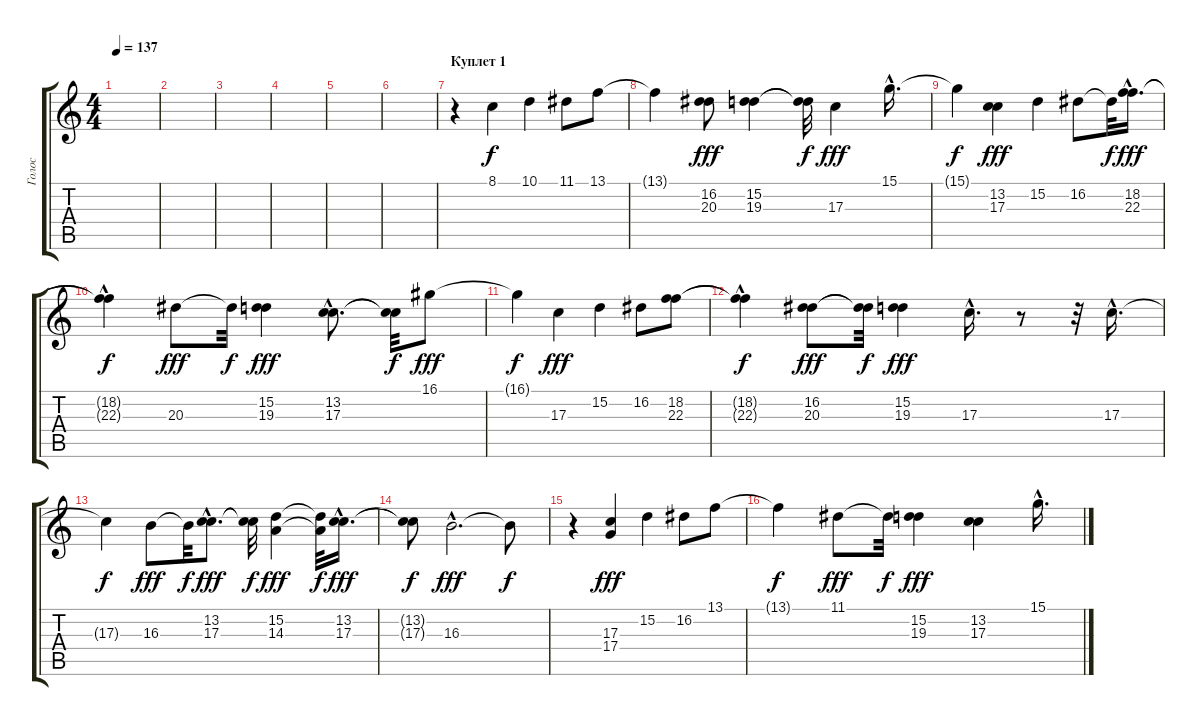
\track ("Голос" "Голос") {instrument synthstrings2}
\staff {score tabs}
\tuning (E4 B3 G3 D3 A2 E2) {hide}
\ts (4 4)
\tempo 137
\clef g2
\ks c
|
|
|
|
|
|
\section ("" "Куплет 1")
r.4 8.1.4 10.1.4 11.1.8 13.1.8 |
13.1{t}.4{dy f} (16.2 20.3).8{dy fff} (15.2 19.3).4 (15.2{t} 19.3{t}).32{dy f} 17.3.4{dy fff} 15.1{hac}.16{d} |
15.1{t}.4{dy f} (13.2 17.3).4{dy fff} 15.2.4 16.2.8 16.2{t}.32{dy f} (18.2{hac} 22.3{hac}).16{d dy fff} |
(18.2{hac t} 22.3{hac t}).4{dy f} 20.3.8{dy fff} 20.3{t}.32{dy f} (15.2 19.3).4{dy fff} (13.2{hac} 17.3{hac}).8{d} (13.2{t} 17.3{t}).32{dy f} 16.1.8{dy fff} |
16.1{t}.4{dy f} 17.3.4{dy fff} 15.2.4 16.2.8 (18.2 22.3).8 |
(18.2{hac t} 22.3{hac t}).4{dy f} (16.2 20.3).8{dy fff} (16.2{t} 20.3{t}).32{dy f} (15.2 19.3).4{dy fff} 17.3{hac}.16{d} r.8 r.32 17.3{hac}.16{d} |
17.3{t}.4{dy f} 16.3.8{dy fff} 16.3{t}.32{dy f} (13.2{hac} 17.3{hac}).8{d dy fff} (13.2{t} 17.3{t}).32{dy f} (15.2 14.3).4{dy fff} (15.2{t} 14.3{t}).32{dy f} (13.2{hac} 17.3{hac}).16{d dy fff} |
(13.2{t} 17.3{t}).8{dy f} 16.3{hac}.2{d dy fff} 16.3{t}.8{dy f} |
r.4 (17.3 17.4).4{dy fff} 15.2.4 16.2.8 13.1.8 |
13.1{t}.4{dy f} 11.1.8{dy fff} 11.1{t}.32{dy f} (15.2 19.3).4{dy fff} (13.2 17.3).4 15.1{hac}.16{d}
